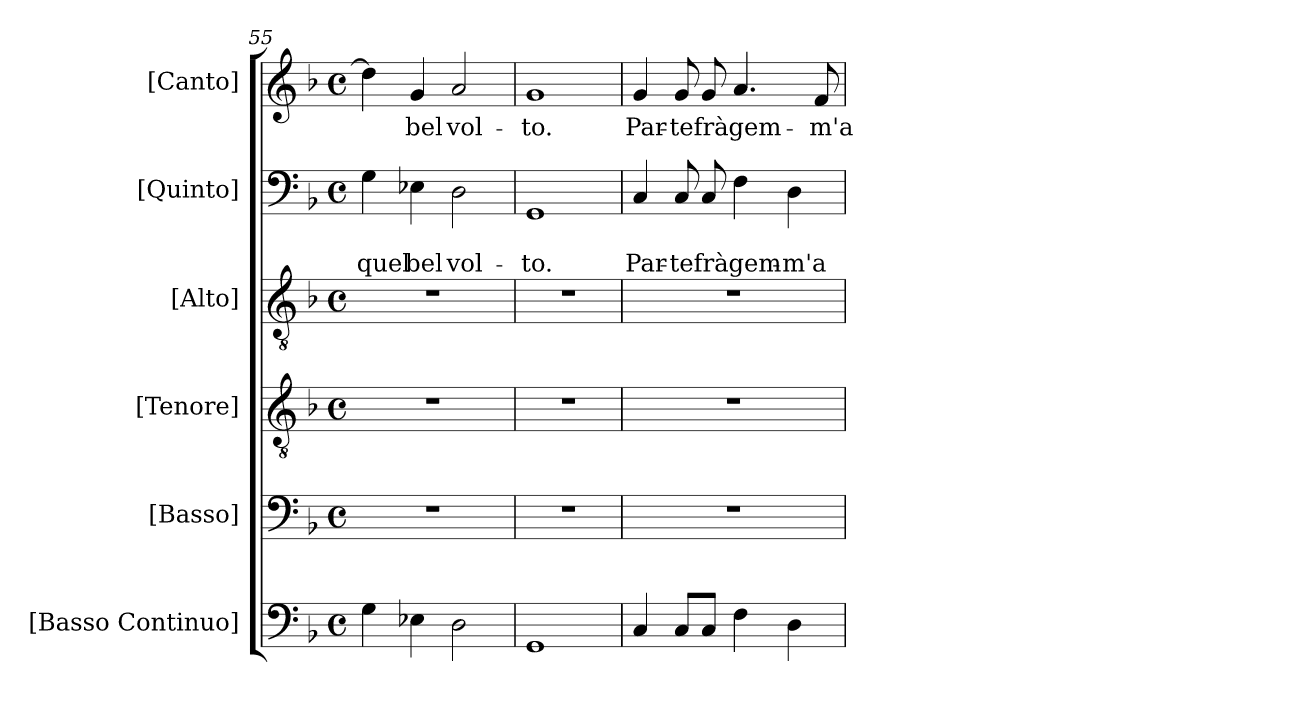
**kern	**kern	**kern	**kern	**kern	**text	**text	**kern	**text
*part6	*part5	*part4	*part3	*part2	*part2	*part2	*part1	*part1
*staff6	*staff5	*staff4	*staff3	*staff2	*staff2	*staff2	*staff1	*staff1
*I"[Basso Continuo]	*I"[Basso]	*I"[Tenore]	*I"[Alto]	*I"[Quinto]	*	*	*I"[Canto]	*
*clefF4	*clefF4	*clefGv2	*clefGv2	*clefF4	*	*	*clefG2	*
*k[b-]	*k[b-]	*k[b-]	*k[b-]	*k[b-]	*	*	*k[b-]	*
*F:	*F:	*F:	*F:	*F:	*	*	*F:	*
*M4/4	*M4/4	*M4/4	*M4/4	*M4/4	*	*	*M4/4	*
*met(c)	*met(c)	*met(c)	*met(c)	*met(c)	*	*	*met(c)	*
=55	=55	=55	=55	=55	=55	=55	=55	=55
!	!	!	!	!	!	!LO:LY:b	!	!
4G\	1r	1r	1r	4G\	.	quel	4dd\]	.
!	!	!	!	!	!	!LO:LY:b	!	!LO:LY:b
4E-X\	.	.	.	4E-X\	.	bel	4g/	bel
!	!	!	!	!	!	!LO:LY:b	!	!LO:LY:b
2D\	.	.	.	2D\	.	vol-	2a/	vol-
=56	=56	=56	=56	=56	=56	=56	=56	=56
!	!	!	!	!	!	!LO:LY:b	!	!LO:LY:b
1GG	1r	1r	1r	1GG	.	-to.	1g	-to.
=57	=57	=57	=57	=57	=57	=57	=57	=57
!	!	!	!	!	!	!LO:LY:b	!	!LO:LY:b
4C/	1r	1r	1r	4C/	.	Par-	4g/	Par-
!	!	!	!	!	!	!LO:LY:b	!	!LO:LY:b
8C/L	.	.	.	8C/	.	-te	8g/	-te
!	!	!	!	!	!	!LO:LY:b	!	!LO:LY:b
8C/J	.	.	.	8C/	.	frà	8g/	frà
!	!	!	!	!	!	!LO:LY:b	!	!LO:LY:b
4F\	.	.	.	4F\	.	gem-	4.a/	gem-
!	!	!	!	!	!	!LO:LY:b:rj	!	!
4D\	.	.	.	4D\	.	-m'a-	.	.
!	!	!	!	!	!	!	!	!LO:LY:b
.	.	.	.	.	.	.	8f/	-m'a
=	=	=	=	=	=	=	=	=
*-	*-	*-	*-	*-	*-	*-	*-	*-
